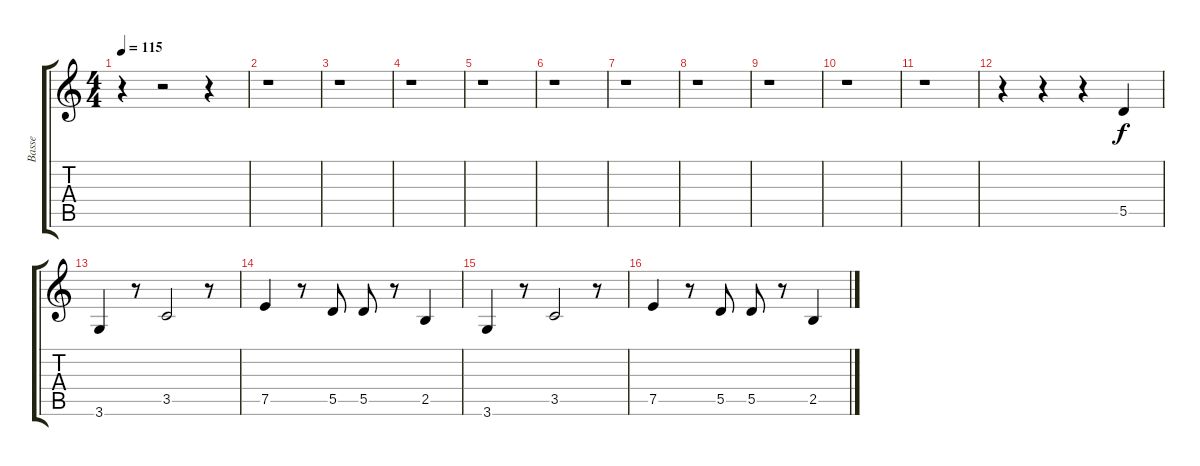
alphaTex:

\track ("Basse" "Basse") {instrument fretlessbass}
\staff {score tabs}
\tuning (E4 B3 G3 D3 A2 E2) {hide}
\ts (4 4)
\tempo 115
\clef g2
\ks c
r.4{dy f instrument fretlessbass} r.2 r.4 |
r.1 |
r.1 |
r.1 |
r.1 |
r.1 |
r.1 |
r.1 |
r.1 |
r.1 |
r.1 |
r.4 r.4 r.4 5.5.4 |
3.6.4 r.8 3.5.2 r.8 |
7.5.4 r.8 5.5.8 5.5.8 r.8 2.5.4 |
3.6.4 r.8 3.5.2 r.8 |
7.5.4 r.8 5.5.8 5.5.8 r.8 2.5.4
